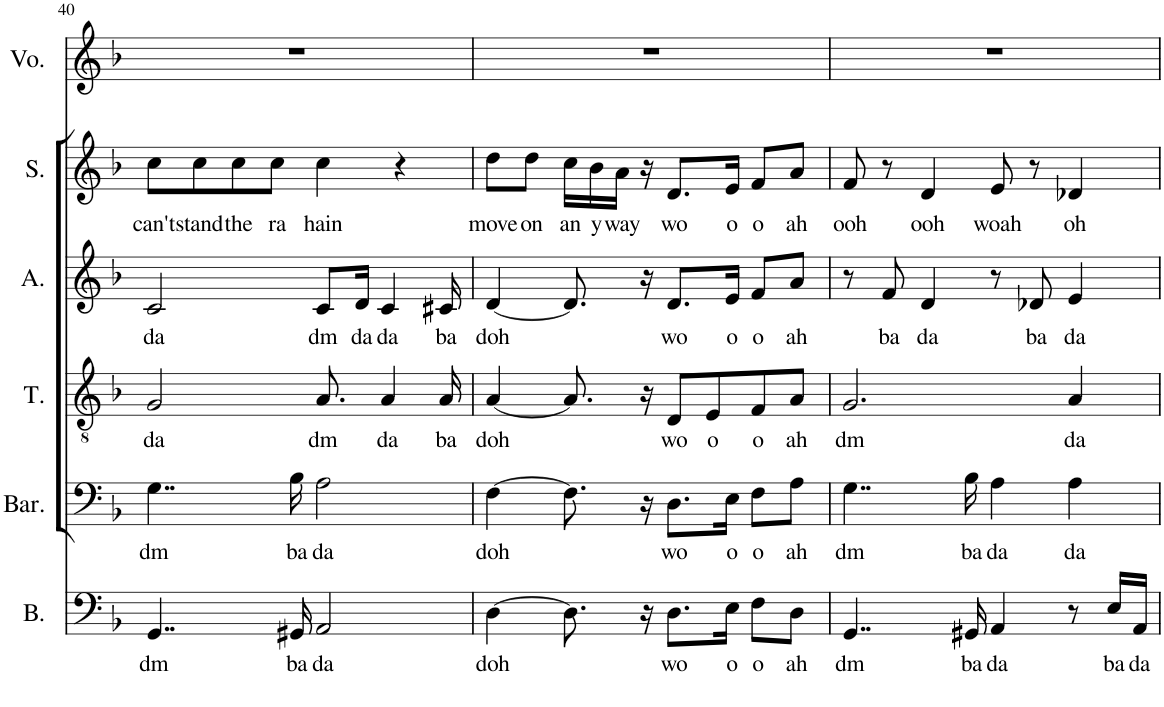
**kern	**text	**kern	**text	**kern	**text	**kern	**text	**kern	**text	**kern
*part6	*part6	*part5	*part5	*part4	*part4	*part3	*part3	*part2	*part2	*part1
*staff6	*staff6	*staff5	*staff5	*staff4	*staff4	*staff3	*staff3	*staff2	*staff2	*staff1
*I"Bass	*	*I"Baritone	*	*I"Tenor	*	*I"Alto	*	*I"Soprano	*	*I"Voice
*I'B.	*	*I'Bar.	*	*I'T.	*	*I'A.	*	*I'S.	*	*I'Vo.
!!LO:PB:g=z
*clefF4	*	*clefF4	*	*clefGv2	*	*clefG2	*	*clefG2	*	*clefG2
*k[b-]	*	*k[b-]	*	*k[b-]	*	*k[b-]	*	*k[b-]	*	*k[b-]
*M4/4	*	*M4/4	*	*M4/4	*	*M4/4	*	*M4/4	*	*M4/4
=40	=40	=40	=40	=40	=40	=40	=40	=40	=40	=40
!	!LO:LY:b	!	!LO:LY:b	!	!LO:LY:b	!	!LO:LY:b	!	!LO:LY:b	!
4..GG/	dm	4..G\	dm	2G/	da	2c/	da	8cc\L	can't	1r
!	!	!	!	!	!	!	!	!	!LO:LY:b	!
.	.	.	.	.	.	.	.	8cc\	stand	.
!	!	!	!	!	!	!	!	!	!LO:LY:b	!
.	.	.	.	.	.	.	.	8cc\	the	.
!	!	!	!	!	!	!	!	!	!LO:LY:b	!
.	.	.	.	.	.	.	.	8cc\J	ra	.
!	!LO:LY:b	!	!LO:LY:b	!	!	!	!	!	!	!
16GG#X/	ba	16B-\	ba	.	.	.	.	.	.	.
!	!LO:LY:b	!	!LO:LY:b	!	!LO:LY:b	!	!LO:LY:b	!	!LO:LY:b	!
2AA/	da	2A\	da	8.A/	dm	8c/L	dm	4cc\	hain	.
!	!	!	!	!	!	!	!LO:LY:b	!	!	!
.	.	.	.	.	.	16d/Jk	da	.	.	.
!	!	!	!	!	!LO:LY:b	!	!LO:LY:b	!	!	!
.	.	.	.	4A/	da	4c/	da	.	.	.
.	.	.	.	.	.	.	.	4r	.	.
!	!	!	!	!	!LO:LY:b	!	!LO:LY:b	!	!	!
.	.	.	.	16A/	ba	16c#X/	ba	.	.	.
=41	=41	=41	=41	=41	=41	=41	=41	=41	=41	=41
!	!LO:LY:b	!	!LO:LY:b	!	!LO:LY:b	!	!LO:LY:b	!	!LO:LY:b	!
[4D\	doh	[4F\	doh	[4A/	doh	[4d/	doh	8dd\L	move	1r
!	!	!	!	!	!	!	!	!	!LO:LY:b	!
.	.	.	.	.	.	.	.	8dd\J	on	.
!	!	!	!	!	!	!	!	!	!LO:LY:b	!
8.D\]	.	8.F\]	.	8.A/]	.	8.d/]	.	16cc\LL	an	.
!	!	!	!	!	!	!	!	!	!LO:LY:b	!
.	.	.	.	.	.	.	.	16b-\	y	.
!	!	!	!	!	!	!	!	!	!LO:LY:b	!
.	.	.	.	.	.	.	.	16a\JJ	way	.
16r	.	16r	.	16r	.	16r	.	16r	.	.
!	!LO:LY:b	!	!LO:LY:b	!	!LO:LY:b	!	!LO:LY:b	!	!LO:LY:b	!
8.D\L	wo	8.D\L	wo	8D/L	wo	8.d/L	wo	8.d/L	wo	.
!	!	!	!	!	!LO:LY:b	!	!	!	!	!
.	.	.	.	8E/	o	.	.	.	.	.
!	!LO:LY:b	!	!LO:LY:b	!	!	!	!LO:LY:b	!	!LO:LY:b	!
16E\Jk	o	16E\Jk	o	.	.	16e/Jk	o	16e/Jk	o	.
!	!LO:LY:b	!	!LO:LY:b	!	!LO:LY:b	!	!LO:LY:b	!	!LO:LY:b	!
8F\L	o	8F\L	o	8F/	o	8f/L	o	8f/L	o	.
!	!LO:LY:b	!	!LO:LY:b	!	!LO:LY:b	!	!LO:LY:b	!	!LO:LY:b	!
8D\J	ah	8A\J	ah	8A/J	ah	8a/J	ah	8a/J	ah	.
=42	=42	=42	=42	=42	=42	=42	=42	=42	=42	=42
!	!LO:LY:b	!	!LO:LY:b	!	!LO:LY:b	!	!	!	!LO:LY:b	!
4..GG/	dm	4..G\	dm	2.G/	dm	8r	.	8f/	ooh	1r
!	!	!	!	!	!	!	!LO:LY:b	!	!	!
.	.	.	.	.	.	8f/	ba	8r	.	.
!	!	!	!	!	!	!	!LO:LY:b	!	!LO:LY:b	!
.	.	.	.	.	.	4d/	da	4d/	ooh	.
!	!LO:LY:b	!	!LO:LY:b	!	!	!	!	!	!	!
16GG#X/	ba	16B-\	ba	.	.	.	.	.	.	.
!	!LO:LY:b	!	!LO:LY:b	!	!	!	!	!	!LO:LY:b	!
4AA/	da	4A\	da	.	.	8r	.	8e/	woah	.
!	!	!	!	!	!	!	!LO:LY:b	!	!	!
.	.	.	.	.	.	8d-X/	ba	8r	.	.
!	!	!	!LO:LY:b	!	!LO:LY:b	!	!LO:LY:b	!	!LO:LY:b	!
8r	.	4A\	da	4A/	da	4e/	da	4d-X/	oh	.
!	!LO:LY:b	!	!	!	!	!	!	!	!	!
16E/LL	ba	.	.	.	.	.	.	.	.	.
!	!LO:LY:b	!	!	!	!	!	!	!	!	!
16AA/JJ	da	.	.	.	.	.	.	.	.	.
=	=	=	=	=	=	=	=	=	=	=
*-	*-	*-	*-	*-	*-	*-	*-	*-	*-	*-
